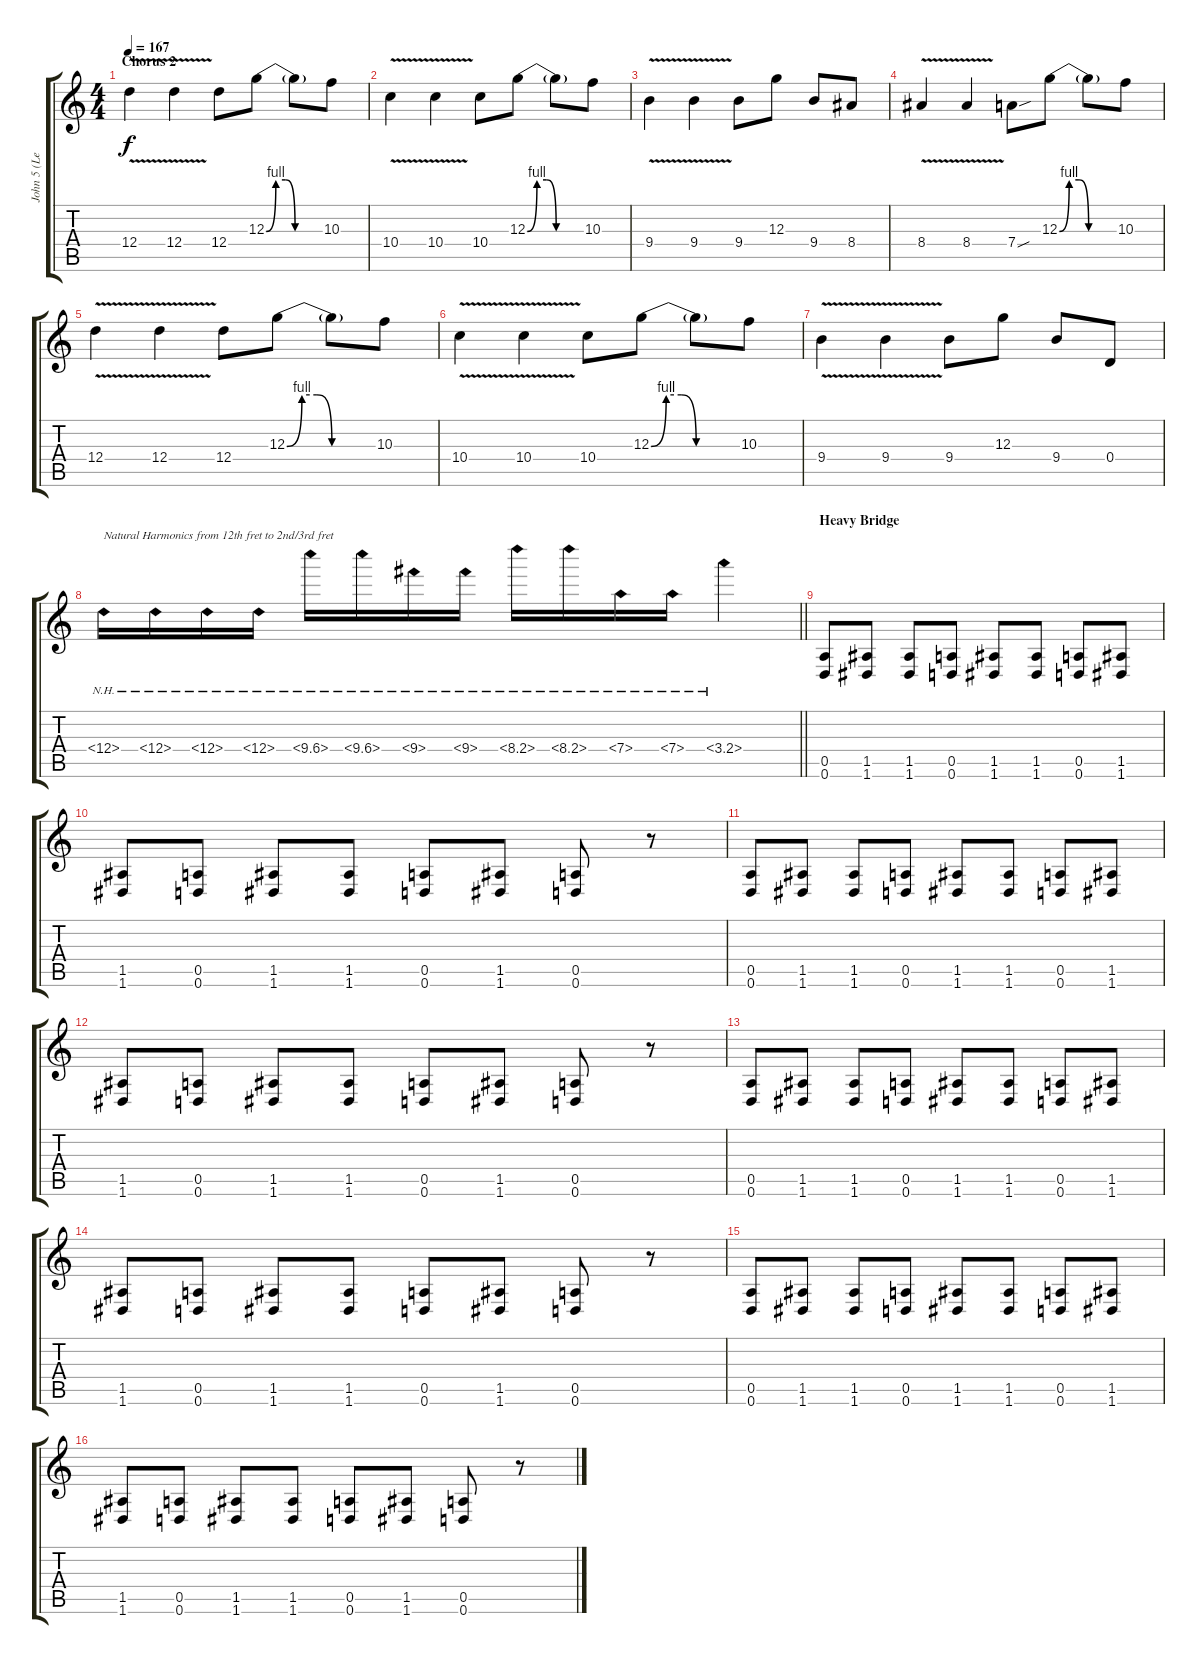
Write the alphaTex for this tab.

\track ("John 5 (Lead)" "John 5 (Le") {instrument distortionguitar}
\staff {score tabs}
\tuning (E4 B3 G3 D3 A2 D2) {hide}
\ts (4 4)
\section ("" "Chorus 2")
\tempo 167
\clef g2
\ks c
12.4{v}.4{dy f} 12.4{v}.4 12.4.8 12.3{be (custom 0 0 10 4 20 4 30 0 60 0)}.8 12.3{t}.8 10.3.8 |
10.4{v}.4 10.4{v}.4 10.4.8 12.3{be (custom 0 0 10 4 20 4 30 0 60 0)}.8 12.3{t}.8 10.3.8 |
9.4{v}.4 9.4{v}.4 9.4.8 12.3.8 9.4.8 8.4.8 |
8.4{v}.4 8.4{v}.4 7.4{sou}.8 12.3{be (custom 0 0 10 4 20 4 30 0 60 0)}.8 12.3{t}.8 10.3.8 |
12.4{v}.4 12.4{v}.4 12.4.8 12.3{be (custom 0 0 10 4 20 4 30 0 60 0)}.8 12.3{t}.8 10.3.8 |
10.4{v}.4 10.4{v}.4 10.4.8 12.3{be (custom 0 0 10 4 20 4 30 0 60 0)}.8 12.3{t}.8 10.3.8 |
9.4{v}.4 9.4{v}.4 9.4.8 12.3.8 9.4.8 0.4.8 |
\barLineRight lightlight
12.4{nh}.16{txt "Natural Harmonics from 12th fret to 2nd/3rd fret"} 12.4{nh}.16 11.4{nh}.16 11.4{nh}.16 10.4{nh}.16 10.4{nh}.16 9.4{nh}.16 9.4{nh}.16 8.4{nh}.16 8.4{nh}.16 7.4{nh}.16 7.4{nh}.16 3.4{nh}.4 |
\section ("" "Heavy Bridge")
(0.5 0.6).8 (1.5 1.6).8 (1.5 1.6).8 (0.5 0.6).8 (1.5 1.6).8 (1.5 1.6).8 (0.5 0.6).8 (1.5 1.6).8 |
(1.5 1.6).8 (0.5 0.6).8 (1.5 1.6).8 (1.5 1.6).8 (0.5 0.6).8 (1.5 1.6).8 (0.5 0.6).8 r.8 |
(0.5 0.6).8 (1.5 1.6).8 (1.5 1.6).8 (0.5 0.6).8 (1.5 1.6).8 (1.5 1.6).8 (0.5 0.6).8 (1.5 1.6).8 |
(1.5 1.6).8 (0.5 0.6).8 (1.5 1.6).8 (1.5 1.6).8 (0.5 0.6).8 (1.5 1.6).8 (0.5 0.6).8 r.8 |
(0.5 0.6).8 (1.5 1.6).8 (1.5 1.6).8 (0.5 0.6).8 (1.5 1.6).8 (1.5 1.6).8 (0.5 0.6).8 (1.5 1.6).8 |
(1.5 1.6).8 (0.5 0.6).8 (1.5 1.6).8 (1.5 1.6).8 (0.5 0.6).8 (1.5 1.6).8 (0.5 0.6).8 r.8 |
(0.5 0.6).8 (1.5 1.6).8 (1.5 1.6).8 (0.5 0.6).8 (1.5 1.6).8 (1.5 1.6).8 (0.5 0.6).8 (1.5 1.6).8 |
(1.5 1.6).8 (0.5 0.6).8 (1.5 1.6).8 (1.5 1.6).8 (0.5 0.6).8 (1.5 1.6).8 (0.5 0.6).8 r.8
